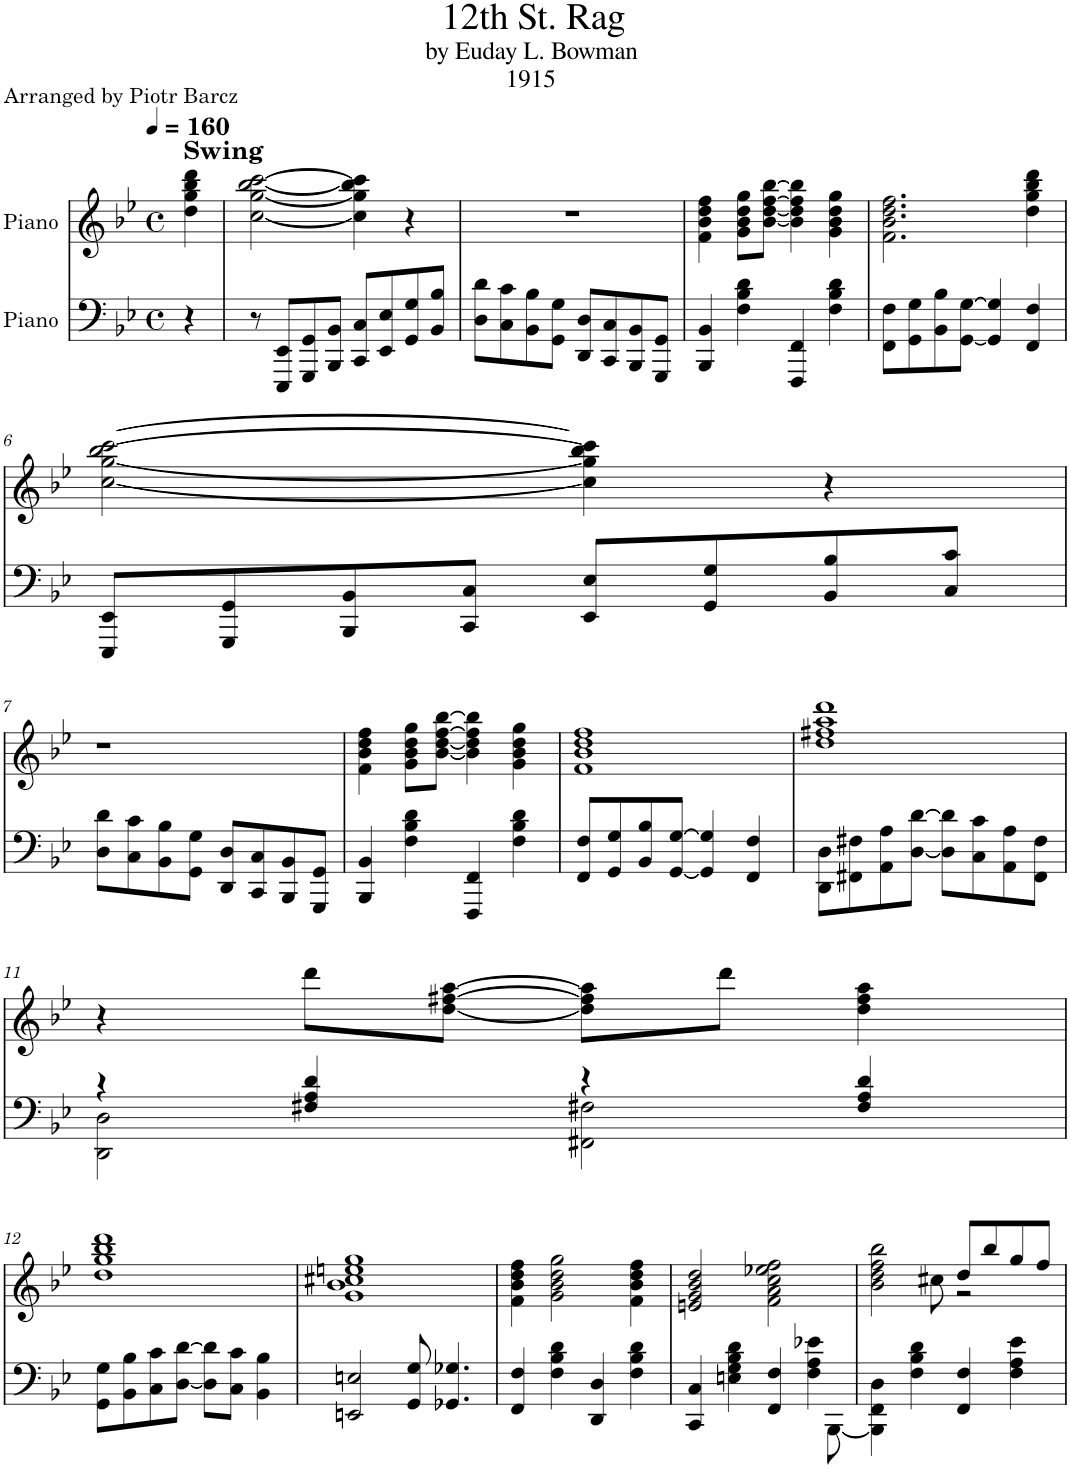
**kern	**kern
*part2	*part1
*staff2	*staff1
*I"Piano	*I"Piano
*I'Pno	*I'Pno
*clefF4	*clefG2
*k[b-e-]	*k[b-e-]
*B-:	*B-:
*M4/4	*M4/4
*met(c)	*met(c)
*MM160	*MM160
=1	=1
!	!LO:TX:a:B:t=Swing
4r	4dd\^^ 4gg\^^ 4bb-\^^ 4ddd\^^
=2	=2
8r	[2cc\^^ [2gg\^^ [2bb-\^^ [2ccc\^^
8EEE-/^^ 8EE-/^^L	.
8GGG/^^ 8GG/^^	.
8BBB-/^^ 8BB-/^^J	.
8CC/^^ 8C/^^L	4cc\]^^ 4gg\]^^ 4bb-\]^^ 4ccc\]^^
8EE-/^^ 8E-/^^	.
8GG/^^ 8G/^^	4r
8BB-/^^ 8B-/^^J	.
=3	=3
8D\^^ 8d\^^L	1r
8C\^^ 8c\^^	.
8BB-\^^ 8B-\^^	.
8GG\^^ 8G\^^J	.
8DD/^^ 8D/^^L	.
8CC/^^ 8C/^^	.
8BBB-/^^ 8BB-/^^	.
8GGG/^^ 8GG/^^J	.
=4	=4
4BBB-/^^ 4BB-/^^	4f\^^ 4b-\^^ 4dd\^^ 4ff\^^
4F\^^ 4B-\^^ 4d\^^	8g\^^ 8b-\^^ 8dd\^^ 8gg\^^L
.	[8b-\^^ [8dd\^^ [8ff\^^ [8bb-\^^J
4FFF/^^ 4FF/^^	4b-\]^^ 4dd\]^^ 4ff\]^^ 4bb-\]^^
4F\^^ 4B-\^^ 4d\^^	4g\^^ 4b-\^^ 4dd\^^ 4gg\^^
=5	=5
8FF\^^ 8F\^^L	2.f\^^ 2.b-\^^ 2.dd\^^ 2.ff\^^
8GG\^^ 8G\^^	.
8BB-\^^ 8B-\^^	.
[8GG\^^ [8G\^^J	.
4GG/]^^ 4G/]^^	.
4FF/^^ 4F/^^	4dd\^^ 4gg\^^ 4bb-\^^ 4ddd\^^
!!LO:LB:g=z
=6	=6
8EEE-/^^ 8EE-/^^L	[2cc\^^ [<2gg\^^ [>2bb-\^^ [2ccc\^^
8GGG/^^ 8GG/^^	.
8BBB-/^^ 8BB-/^^	.
8CC/^^ 8C/^^J	.
8EE-/^^ 8E-/^^L	4cc\]^^ 4gg\]^^ 4bb-\]^^ 4ccc\]^^
8GG/^^ 8G/^^	.
8BB-/^^ 8B-/^^	4r
8C/^^ 8c/^^J	.
!!LO:LB:g=z
=7	=7
8D\^^ 8d\^^L	1r
8C\^^ 8c\^^	.
8BB-\^^ 8B-\^^	.
8GG\^^ 8G\^^J	.
8DD/^^ 8D/^^L	.
8CC/^^ 8C/^^	.
8BBB-/^^ 8BB-/^^	.
8GGG/^^ 8GG/^^J	.
=8	=8
4BBB-/^^ 4BB-/^^	4f\^^ 4b-\^^ 4dd\^^ 4ff\^^
4F\^^ 4B-\^^ 4d\^^	8g\^^ 8b-\^^ 8dd\^^ 8gg\^^L
.	[8b-\^^ [8dd\^^ [8ff\^^ [8bb-\^^J
4FFF/^^ 4FF/^^	4b-\]^^ 4dd\]^^ 4ff\]^^ 4bb-\]^^
4F\^^ 4B-\^^ 4d\^^	4g\^^ 4b-\^^ 4dd\^^ 4gg\^^
=9	=9
8FF/^^ 8F/^^L	1f^^ 1b-^^ 1dd^^ 1ff^^
8GG/^^ 8G/^^	.
8BB-/^^ 8B-/^^	.
[8GG/^^ [8G/^^J	.
4GG/]^^ 4G/]^^	.
4FF/^^ 4F/^^	.
=10	=10
8DD\^^ 8D\^^L	1dd^^ 1ff#X^^ 1aa^^ 1ddd^^
8FF#X\^^ 8F#X\^^	.
8AA\^^ 8A\^^	.
[8D\^^ [8d\^^J	.
8D\]^^ 8d\]^^L	.
8C\^^ 8c\^^	.
8AA\^^ 8A\^^	.
8FF#\^^ 8F#\^^J	.
!!LO:LB:g=z
=11	=11
*^	*
4r	2DD\^^ 2D\^^	4r
4F#X/^^ 4A/^^ 4d/^^	.	8ddd^^\L
.	.	[8dd\^^ [8ff#X\^^ [8aa\^^J
4r	2FF#X\^^ 2F#X\^^	8dd\]^^ 8ff#\]^^ 8aa\]^^L
.	.	8ddd^^\J
4F#/^^ 4A/^^ 4d/^^	.	4dd\^^ 4ff#\^^ 4aa\^^
*v	*v	*
!!LO:LB:g=z
=12	=12
8GG\^^ 8G\^^L	1dd^^ 1gg^^ 1bb-^^ 1ddd^^
8BB-\^^ 8B-\^^	.
8C\^^ 8c\^^	.
[8D\^^ [8d\^^J	.
8D\]^^ 8d\]^^L	.
8C\^^ 8c\^^J	.
4BB-\^^ 4B-\^^	.
=13	=13
2EEn/^^ 2En/^^	1g^^ 1b-^^ 1cc#X^^ 1een^^ 1gg^^
8GG/^^ 8G/^^	.
4.GG-X/^^ 4.G-X/^^	.
=14	=14
4FF/^^ 4F/^^	4f\^^ 4b-\^^ 4dd\^^ 4ff\^^
4F\^^ 4B-\^^ 4d\^^	2g\^^ 2b-\^^ 2dd\^^ 2gg\^^
4DD/^^ 4D/^^	.
4F\^^ 4B-\^^ 4d\^^	4f\^^ 4b-\^^ 4dd\^^ 4ff\^^
=15	=15
*^	*
4CC/^^ 4C/^^	2..ryy	2en/^^ 2g/^^ 2b-/^^ 2dd/^^
4En\^^ 4G\^^ 4B-\^^ 4d\^^	.	.
4FF/^^ 4F/^^	.	2f\^^ 2a\^^ 2cc\^^ 2ee-X\^^ 2ff\^^
4F\^^ 4A\^^ 4e-X\^^	.	.
.	[8BBB-\	.
*v	*v	*
=16	=16
*	*^
4BBB-\]^^ 4FF\^^ 4D\^^	2b-\^^ 2dd\^^ 2ff\^^ 2bb-\^^	4.ryy
4F\^^ 4B-\^^ 4d\^^	.	.
.	.	8cc#X^^\
4FF/^^ 4F/^^	8dd^^/L	2r
.	8bb-^^/	.
4F\^^ 4A\^^ 4e-\^^	8gg^^/	.
.	8ff^^/J	.
*	*v	*v
=	=
*-	*-
